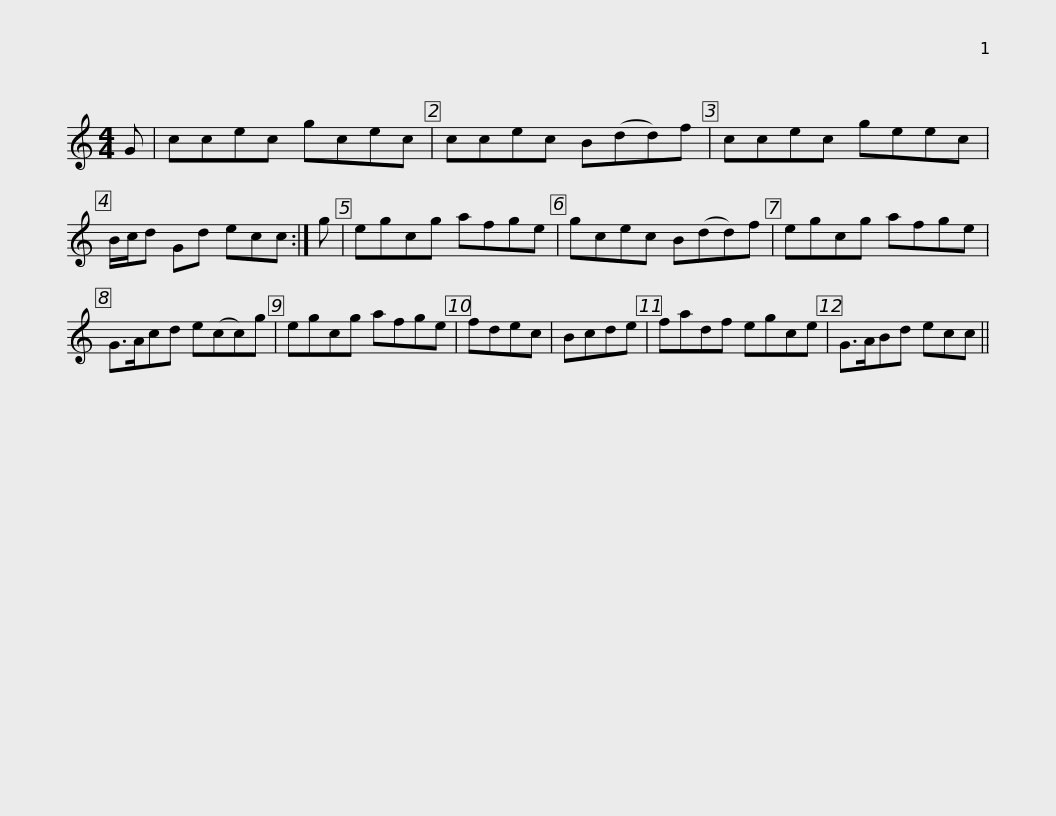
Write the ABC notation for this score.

X:1
L:1/8
M:4/4
I:linebreak $
K:C
V:1 treble
V:1
 G | ccec gcec | ccec B(dd)f | ccec geec | B/c/d Gd ecc :| %5
 g | egcg afge |$ gcec B(dd)f | egcg afge | G>Acd e(cc)g | %10
 egcg afge | fdec | Bcde |$ fadf egce | G>ABd ecc || %15
